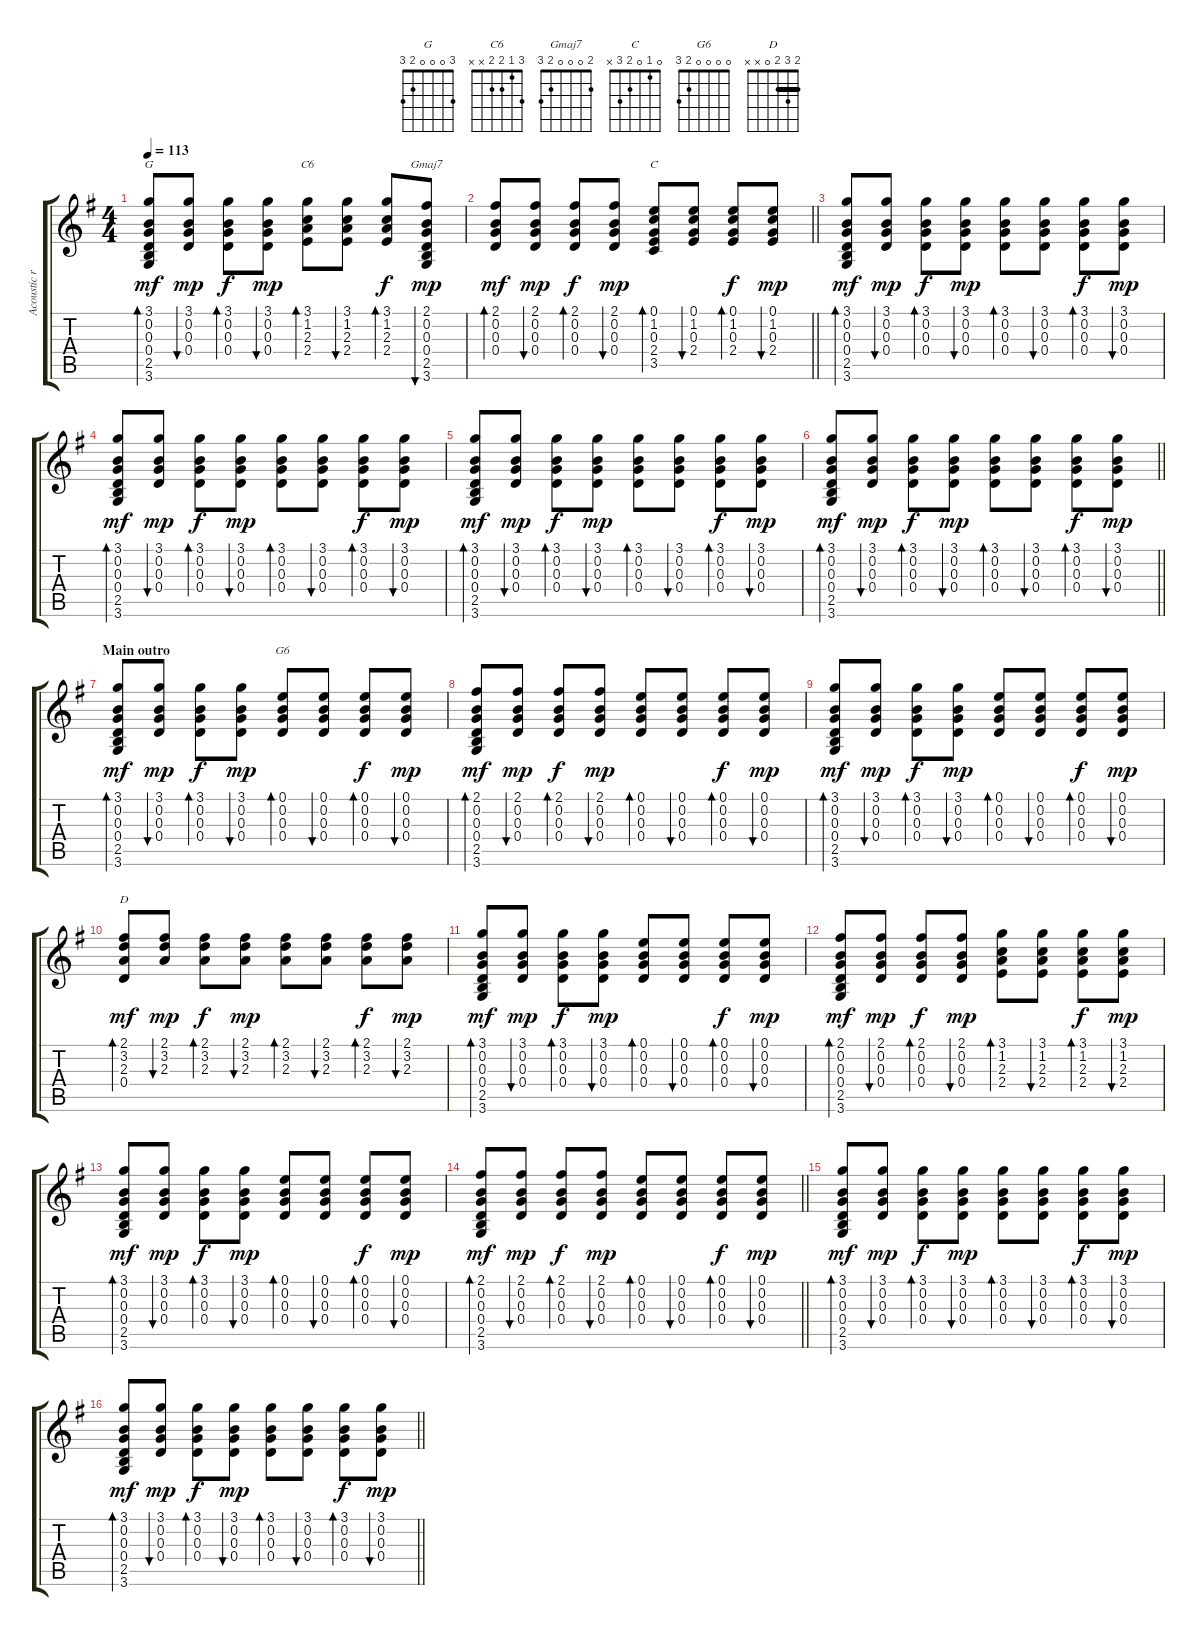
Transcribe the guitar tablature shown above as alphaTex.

\track ("Acoustic rhythm guitar" "Acoustic r") {instrument acousticguitarsteel}
\staff {score tabs}
\tuning (E4 B3 G3 D3 A2 E2) {hide}
\chord ("G" 3 0 0 0 2 3)
\chord ("C6" 3 1 2 2 x x)
\chord ("Gmaj7" 2 0 0 0 2 3)
\chord ("C" 0 1 0 2 3 x)
\chord ("G6" 0 0 0 0 2 3)
\chord ("D" 2 3 2 0 x x) {barre 2}
\ts (4 4)
\tempo 113
\clef g2
\ks g
(3.1 0.2 0.3 0.4 2.5 3.6).8{bd 60 ch "G" dy mf} (3.1 0.2 0.3 0.4).8{bu 60 dy mp} (3.1 0.2 0.3 0.4).8{bd 60 dy f} (3.1 0.2 0.3 0.4).8{bu 60 dy mp} (3.1 1.2 2.3 2.4).8{bd 60 ch "C6"} (3.1 1.2 2.3 2.4).8{bu 60} (3.1 1.2 2.3 2.4).8{bd 60 dy f} (2.1 0.2 0.3 0.4 2.5 3.6).8{bu 60 ch "Gmaj7" dy mp} |
\barLineRight lightlight
(2.1 0.2 0.3 0.4).8{bd 60 dy mf} (2.1 0.2 0.3 0.4).8{bu 60 dy mp} (2.1 0.2 0.3 0.4).8{bd 60 dy f} (2.1 0.2 0.3 0.4).8{bu 60 dy mp} (0.1 1.2 0.3 2.4 3.5).8{bd 60 ch "C"} (0.1 1.2 0.3 2.4).8{bu 60} (0.1 1.2 0.3 2.4).8{bd 60 dy f} (0.1 1.2 0.3 2.4).8{bu 60 dy mp} |
(3.1 0.2 0.3 0.4 2.5 3.6).8{bd 60 dy mf} (3.1 0.2 0.3 0.4).8{bu 60 dy mp} (3.1 0.2 0.3 0.4).8{bd 60 dy f} (3.1 0.2 0.3 0.4).8{bu 60 dy mp} (3.1 0.2 0.3 0.4).8{bd 60} (3.1 0.2 0.3 0.4).8{bu 60} (3.1 0.2 0.3 0.4).8{bd 60 dy f} (3.1 0.2 0.3 0.4).8{bu 60 dy mp} |
(3.1 0.2 0.3 0.4 2.5 3.6).8{bd 60 dy mf} (3.1 0.2 0.3 0.4).8{bu 60 dy mp} (3.1 0.2 0.3 0.4).8{bd 60 dy f} (3.1 0.2 0.3 0.4).8{bu 60 dy mp} (3.1 0.2 0.3 0.4).8{bd 60} (3.1 0.2 0.3 0.4).8{bu 60} (3.1 0.2 0.3 0.4).8{bd 60 dy f} (3.1 0.2 0.3 0.4).8{bu 60 dy mp} |
(3.1 0.2 0.3 0.4 2.5 3.6).8{bd 60 dy mf} (3.1 0.2 0.3 0.4).8{bu 60 dy mp} (3.1 0.2 0.3 0.4).8{bd 60 dy f} (3.1 0.2 0.3 0.4).8{bu 60 dy mp} (3.1 0.2 0.3 0.4).8{bd 60} (3.1 0.2 0.3 0.4).8{bu 60} (3.1 0.2 0.3 0.4).8{bd 60 dy f} (3.1 0.2 0.3 0.4).8{bu 60 dy mp} |
\barLineRight lightlight
(3.1 0.2 0.3 0.4 2.5 3.6).8{bd 60 dy mf} (3.1 0.2 0.3 0.4).8{bu 60 dy mp} (3.1 0.2 0.3 0.4).8{bd 60 dy f} (3.1 0.2 0.3 0.4).8{bu 60 dy mp} (3.1 0.2 0.3 0.4).8{bd 60} (3.1 0.2 0.3 0.4).8{bu 60} (3.1 0.2 0.3 0.4).8{bd 60 dy f} (3.1 0.2 0.3 0.4).8{bu 60 dy mp} |
\section ("" "Main outro")
(3.1 0.2 0.3 0.4 2.5 3.6).8{bd 60 dy mf} (3.1 0.2 0.3 0.4).8{bu 60 dy mp} (3.1 0.2 0.3 0.4).8{bd 60 dy f} (3.1 0.2 0.3 0.4).8{bu 60 dy mp} (0.1 0.2 0.3 0.4).8{bd 60 ch "G6"} (0.1 0.2 0.3 0.4).8{bu 60} (0.1 0.2 0.3 0.4).8{bd 60 dy f} (0.1 0.2 0.3 0.4).8{bu 60 dy mp} |
(2.1 0.2 0.3 0.4 2.5 3.6).8{bd 60 dy mf} (2.1 0.2 0.3 0.4).8{bu 60 dy mp} (2.1 0.2 0.3 0.4).8{bd 60 dy f} (2.1 0.2 0.3 0.4).8{bu 60 dy mp} (0.1 0.2 0.3 0.4).8{bd 60} (0.1 0.2 0.3 0.4).8{bu 60} (0.1 0.2 0.3 0.4).8{bd 60 dy f} (0.1 0.2 0.3 0.4).8{bu 60 dy mp} |
(3.1 0.2 0.3 0.4 2.5 3.6).8{bd 60 dy mf} (3.1 0.2 0.3 0.4).8{bu 60 dy mp} (3.1 0.2 0.3 0.4).8{bd 60 dy f} (3.1 0.2 0.3 0.4).8{bu 60 dy mp} (0.1 0.2 0.3 0.4).8{bd 60} (0.1 0.2 0.3 0.4).8{bu 60} (0.1 0.2 0.3 0.4).8{bd 60 dy f} (0.1 0.2 0.3 0.4).8{bu 60 dy mp} |
(2.1 3.2 2.3 0.4).8{bd 60 ch "D" dy mf} (2.1 3.2 2.3).8{bu 60 dy mp} (2.1 3.2 2.3).8{bd 60 dy f} (2.1 3.2 2.3).8{bu 60 dy mp} (2.1 3.2 2.3).8{bd 60} (2.1 3.2 2.3).8{bu 60} (2.1 3.2 2.3).8{bd 60 dy f} (2.1 3.2 2.3).8{bu 60 dy mp} |
(3.1 0.2 0.3 0.4 2.5 3.6).8{bd 60 dy mf} (3.1 0.2 0.3 0.4).8{bu 60 dy mp} (3.1 0.2 0.3 0.4).8{bd 60 dy f} (3.1 0.2 0.3 0.4).8{bu 60 dy mp} (0.1 0.2 0.3 0.4).8{bd 60} (0.1 0.2 0.3 0.4).8{bu 60} (0.1 0.2 0.3 0.4).8{bd 60 dy f} (0.1 0.2 0.3 0.4).8{bu 60 dy mp} |
(2.1 0.2 0.3 0.4 2.5 3.6).8{bd 60 dy mf} (2.1 0.2 0.3 0.4).8{bu 60 dy mp} (2.1 0.2 0.3 0.4).8{bd 60 dy f} (2.1 0.2 0.3 0.4).8{bu 60 dy mp} (3.1 1.2 2.3 2.4).8{bd 60} (3.1 1.2 2.3 2.4).8{bu 60} (3.1 1.2 2.3 2.4).8{bd 60 dy f} (3.1 1.2 2.3 2.4).8{bu 60 dy mp} |
(3.1 0.2 0.3 0.4 2.5 3.6).8{bd 60 dy mf} (3.1 0.2 0.3 0.4).8{bu 60 dy mp} (3.1 0.2 0.3 0.4).8{bd 60 dy f} (3.1 0.2 0.3 0.4).8{bu 60 dy mp} (0.1 0.2 0.3 0.4).8{bd 60} (0.1 0.2 0.3 0.4).8{bu 60} (0.1 0.2 0.3 0.4).8{bd 60 dy f} (0.1 0.2 0.3 0.4).8{bu 60 dy mp} |
\barLineRight lightlight
(2.1 0.2 0.3 0.4 2.5 3.6).8{bd 60 dy mf} (2.1 0.2 0.3 0.4).8{bu 60 dy mp} (2.1 0.2 0.3 0.4).8{bd 60 dy f} (2.1 0.2 0.3 0.4).8{bu 60 dy mp} (0.1 0.2 0.3 0.4).8{bd 60} (0.1 0.2 0.3 0.4).8{bu 60} (0.1 0.2 0.3 0.4).8{bd 60 dy f} (0.1 0.2 0.3 0.4).8{bu 60 dy mp} |
(3.1 0.2 0.3 0.4 2.5 3.6).8{bd 60 dy mf} (3.1 0.2 0.3 0.4).8{bu 60 dy mp} (3.1 0.2 0.3 0.4).8{bd 60 dy f} (3.1 0.2 0.3 0.4).8{bu 60 dy mp} (3.1 0.2 0.3 0.4).8{bd 60} (3.1 0.2 0.3 0.4).8{bu 60} (3.1 0.2 0.3 0.4).8{bd 60 dy f} (3.1 0.2 0.3 0.4).8{bu 60 dy mp} |
\barLineRight lightlight
(3.1 0.2 0.3 0.4 2.5 3.6).8{bd 60 dy mf} (3.1 0.2 0.3 0.4).8{bu 60 dy mp} (3.1 0.2 0.3 0.4).8{bd 60 dy f} (3.1 0.2 0.3 0.4).8{bu 60 dy mp} (3.1 0.2 0.3 0.4).8{bd 60} (3.1 0.2 0.3 0.4).8{bu 60} (3.1 0.2 0.3 0.4).8{bd 60 dy f} (3.1 0.2 0.3 0.4).8{bu 60 dy mp}
